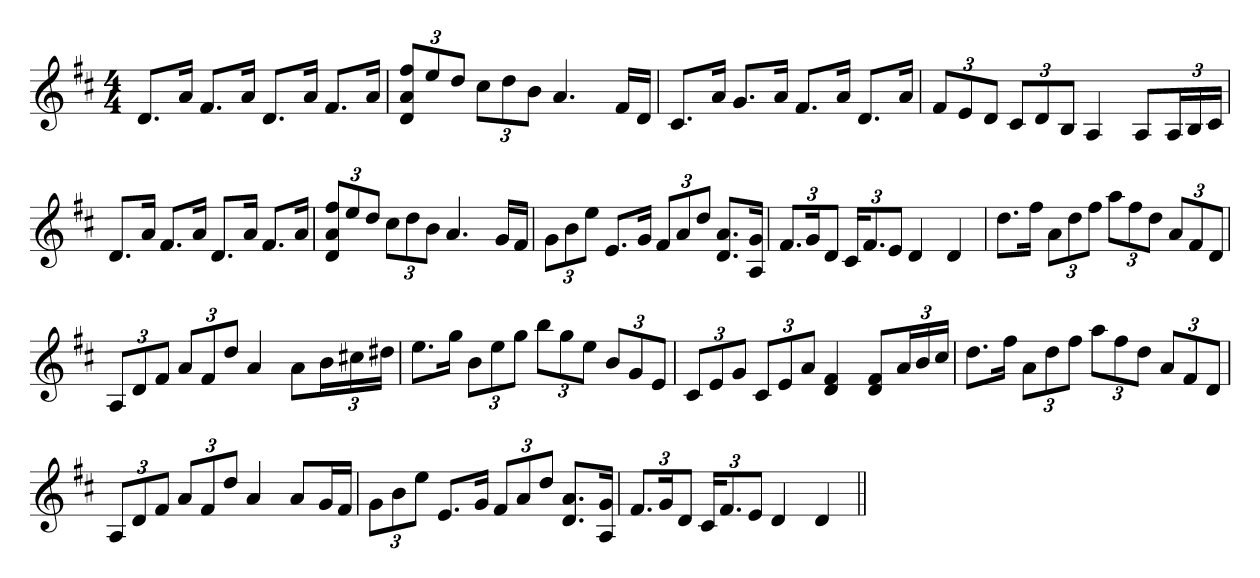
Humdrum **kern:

**kern
*part1
*staff1
*clefG2
*k[f#c#]
*D:
*M4/4
=1
8.dL
16aJk
8.f#L
16aJk
8.dL
16aJk
8.f#L
16aJk
=
12d 12a 12ff#L
12ee
12ddJ
12cc#L
12dd
12bJ
4.a
16f#LL
16dJJ
=
8.c#L
16aJk
8.gL
16aJk
8.f#L
16aJk
8.dL
16aJk
=
12f#L
12e
12dJ
12c#L
12d
12BJ
4A
8AL
24AL
24B
24c#JJ
=
8.dL
16aJk
8.f#L
16aJk
8.dL
16aJk
8.f#L
16aJk
=
12d 12a 12ff#L
12ee
12ddJ
12cc#L
12dd
12bJ
4.a
16gLL
16f#JJ
=
12gL
12b
12eeJ
8.eL
16gJk
12f#L
12a
12ddJ
8.d 8.aL
16A 16gJk
=
12.f#L
24gK
12dJ
24c#KL
12.f#
12eJ
4d
4d
=
8.ddL
16ff#Jk
12aL
12dd
12ff#J
12aaL
12ff#
12ddJ
12aL
12f#
12dJ
=
12AL
12d
12f#J
12aL
12f#
12ddJ
4a
8aL
24bL
24cc#X
24dd#XJJ
=
8.eeL
16ggJk
12bL
12ee
12ggJ
12bbL
12gg
12eeJ
12bL
12g
12eJ
=
12c#L
12e
12gJ
12c#L
12e
12aJ
4d 4f#
8d 8f#L
24aL
24b
24cc#JJ
=
8.ddL
16ff#Jk
12aL
12dd
12ff#J
12aaL
12ff#
12ddJ
12aL
12f#
12dJ
=
12AL
12d
12f#J
12aL
12f#
12ddJ
4a
8aL
16gL
16f#JJ
=
12gL
12b
12eeJ
8.eL
16gJk
12f#L
12a
12ddJ
8.d 8.aL
16A 16gJk
=
12.f#L
24gK
12dJ
24c#KL
12.f#
12eJ
4d
4d
=||
*-
